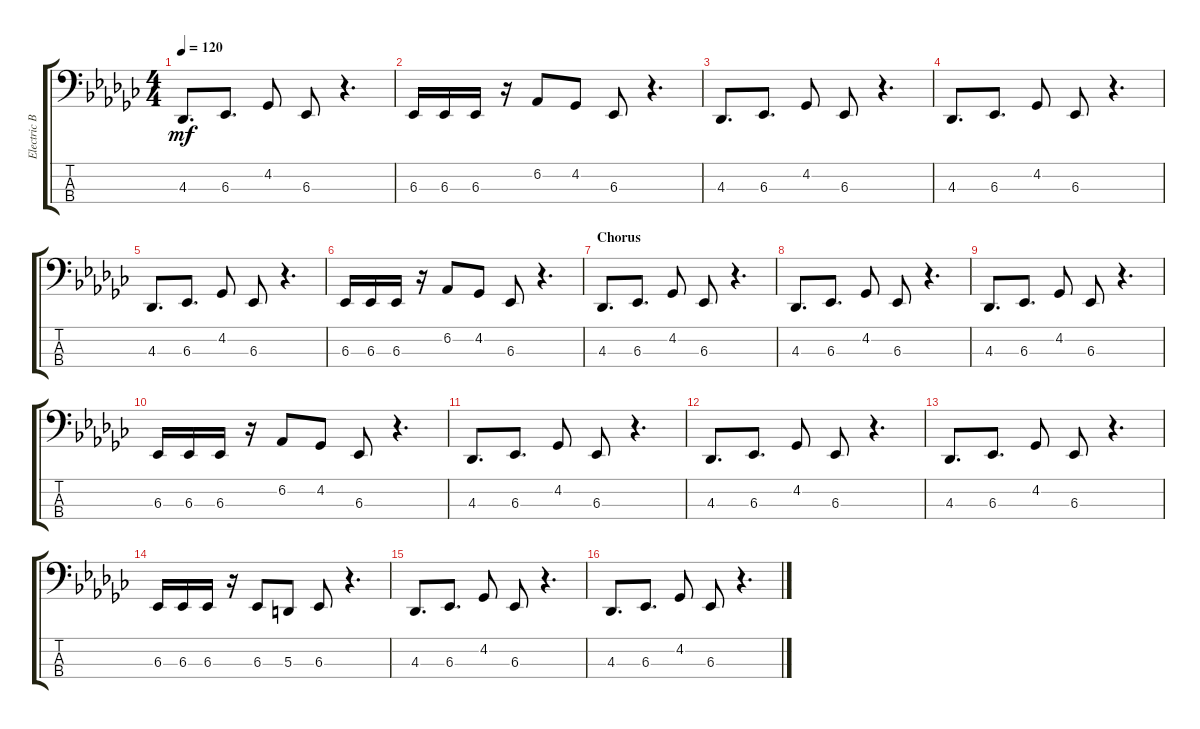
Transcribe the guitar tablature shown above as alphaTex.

\track ("Electric Bass" "Electric B") {instrument celesta}
\staff {score tabs}
\tuning (G2 D2 A1 E1) {hide}
\ts (4 4)
\tempo 120
\clef f4
\ks ebminor
4.3.8{d dy mf} 6.3.8{d} 4.2.8 6.3.8 r.4{d} |
6.3.16 6.3.16 6.3.16 r.16 6.2.8 4.2.8 6.3.8 r.4{d} |
4.3.8{d} 6.3.8{d} 4.2.8 6.3.8 r.4{d} |
4.3.8{d} 6.3.8{d} 4.2.8 6.3.8 r.4{d} |
4.3.8{d} 6.3.8{d} 4.2.8 6.3.8 r.4{d} |
6.3.16 6.3.16 6.3.16 r.16 6.2.8 4.2.8 6.3.8 r.4{d} |
\section ("" "Chorus")
4.3.8{d} 6.3.8{d} 4.2.8 6.3.8 r.4{d} |
4.3.8{d} 6.3.8{d} 4.2.8 6.3.8 r.4{d} |
4.3.8{d} 6.3.8{d} 4.2.8 6.3.8 r.4{d} |
6.3.16 6.3.16 6.3.16 r.16 6.2.8 4.2.8 6.3.8 r.4{d} |
4.3.8{d} 6.3.8{d} 4.2.8 6.3.8 r.4{d} |
4.3.8{d} 6.3.8{d} 4.2.8 6.3.8 r.4{d} |
4.3.8{d} 6.3.8{d} 4.2.8 6.3.8 r.4{d} |
6.3.16 6.3.16 6.3.16 r.16 6.3.8 5.3.8 6.3.8 r.4{d} |
4.3.8{d} 6.3.8{d} 4.2.8 6.3.8 r.4{d} |
4.3.8{d} 6.3.8{d} 4.2.8 6.3.8 r.4{d}
